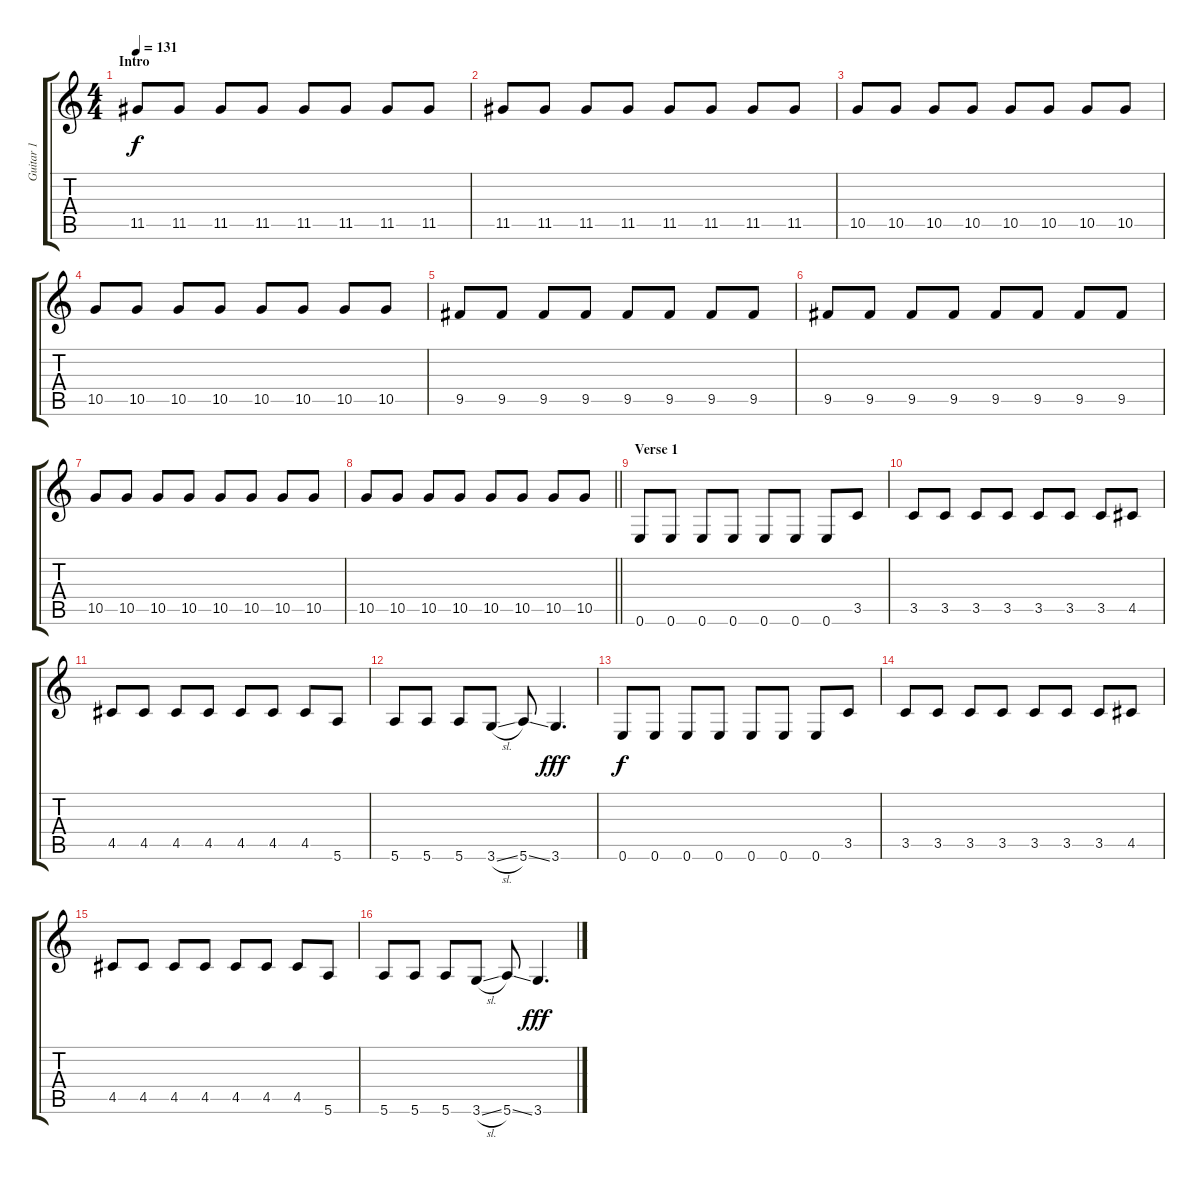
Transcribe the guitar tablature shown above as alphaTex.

\track ("Guitar 1" "Guitar 1") {instrument overdrivenguitar}
\staff {score tabs}
\tuning (E4 B3 G3 D3 A2 E2) {hide}
\ts (4 4)
\section ("" "Intro")
\tempo 131
\clef g2
\ks c
11.5.8{dy f instrument overdrivenguitar} 11.5.8 11.5.8 11.5.8 11.5.8 11.5.8 11.5.8 11.5.8 |
11.5.8 11.5.8 11.5.8 11.5.8 11.5.8 11.5.8 11.5.8 11.5.8 |
10.5.8 10.5.8 10.5.8 10.5.8 10.5.8 10.5.8 10.5.8 10.5.8 |
10.5.8 10.5.8 10.5.8 10.5.8 10.5.8 10.5.8 10.5.8 10.5.8 |
9.5.8 9.5.8 9.5.8 9.5.8 9.5.8 9.5.8 9.5.8 9.5.8 |
9.5.8 9.5.8 9.5.8 9.5.8 9.5.8 9.5.8 9.5.8 9.5.8 |
10.5.8 10.5.8 10.5.8 10.5.8 10.5.8 10.5.8 10.5.8 10.5.8 |
\barLineRight lightlight
10.5.8 10.5.8 10.5.8 10.5.8 10.5.8 10.5.8 10.5.8 10.5.8 |
\section ("" "Verse 1")
0.6.8 0.6.8 0.6.8 0.6.8 0.6.8 0.6.8 0.6.8 3.5.8 |
3.5.8 3.5.8 3.5.8 3.5.8 3.5.8 3.5.8 3.5.8 4.5.8 |
4.5.8 4.5.8 4.5.8 4.5.8 4.5.8 4.5.8 4.5.8 5.6.8 |
5.6.8 5.6.8 5.6.8 3.6{sl}.8 5.6{ss}.8 3.6.4{d dy fff} |
0.6.8{dy f} 0.6.8 0.6.8 0.6.8 0.6.8 0.6.8 0.6.8 3.5.8 |
3.5.8 3.5.8 3.5.8 3.5.8 3.5.8 3.5.8 3.5.8 4.5.8 |
4.5.8 4.5.8 4.5.8 4.5.8 4.5.8 4.5.8 4.5.8 5.6.8 |
5.6.8 5.6.8 5.6.8 3.6{sl}.8 5.6{ss}.8 3.6.4{d dy fff}
